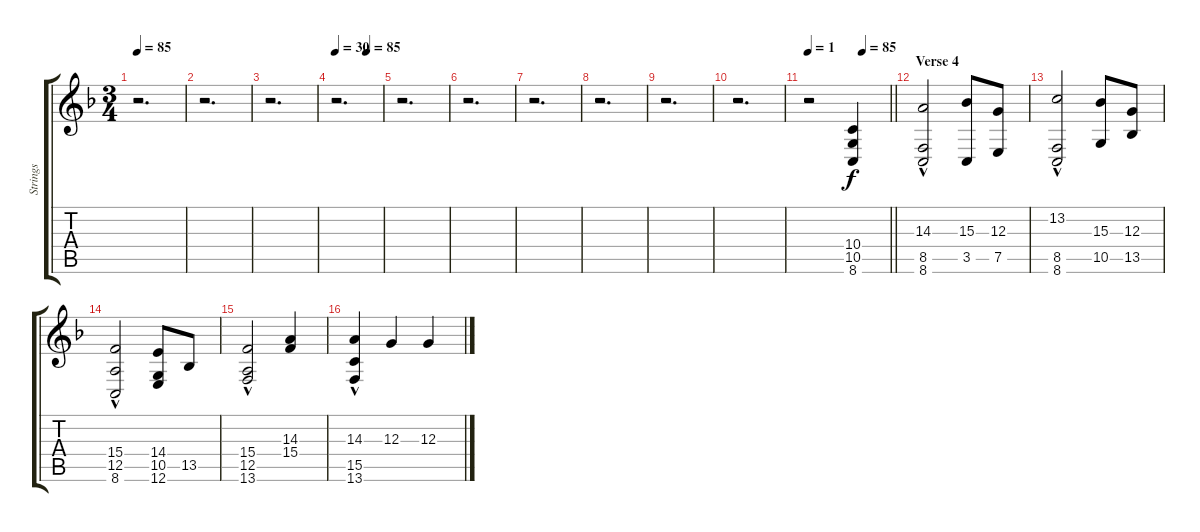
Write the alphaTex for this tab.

\track ("Strings" "Strings") {instrument stringensemble1}
\staff {score tabs}
\tuning (E4 B3 G3 D3 A2 E2) {hide}
\ts (3 4)
\tempo 85
\clef g2
\ks f
r.2{d dy f} |
r.2{d} |
r.2{d} |
\tempo 30
\tempo (85 0.6666666666666666)
r.2{d} |
r.2{d} |
r.2{d} |
r.2{d} |
r.2{d} |
r.2{d} |
r.2{d} |
\tempo 1
\tempo (85 0.6666666666666666)
\barLineRight lightlight
r.2 (10.4 10.5 8.6).4 |
\section ("" "Verse 4")
(14.3 8.5 8.6{hac}).2 (15.3 3.5).8 (12.3 7.5).8 |
(13.2 8.5 8.6{hac}).2 (15.3 10.5).8 (12.3 13.5).8 |
(15.4 12.5 8.6{hac}).2 (14.4 10.5 12.6).8 13.5.8 |
(15.4 12.5 13.6{hac}).2 (14.3 15.4).4 |
(14.3 15.5{hac} 13.6{hac}).4 12.3.4 12.3.4
